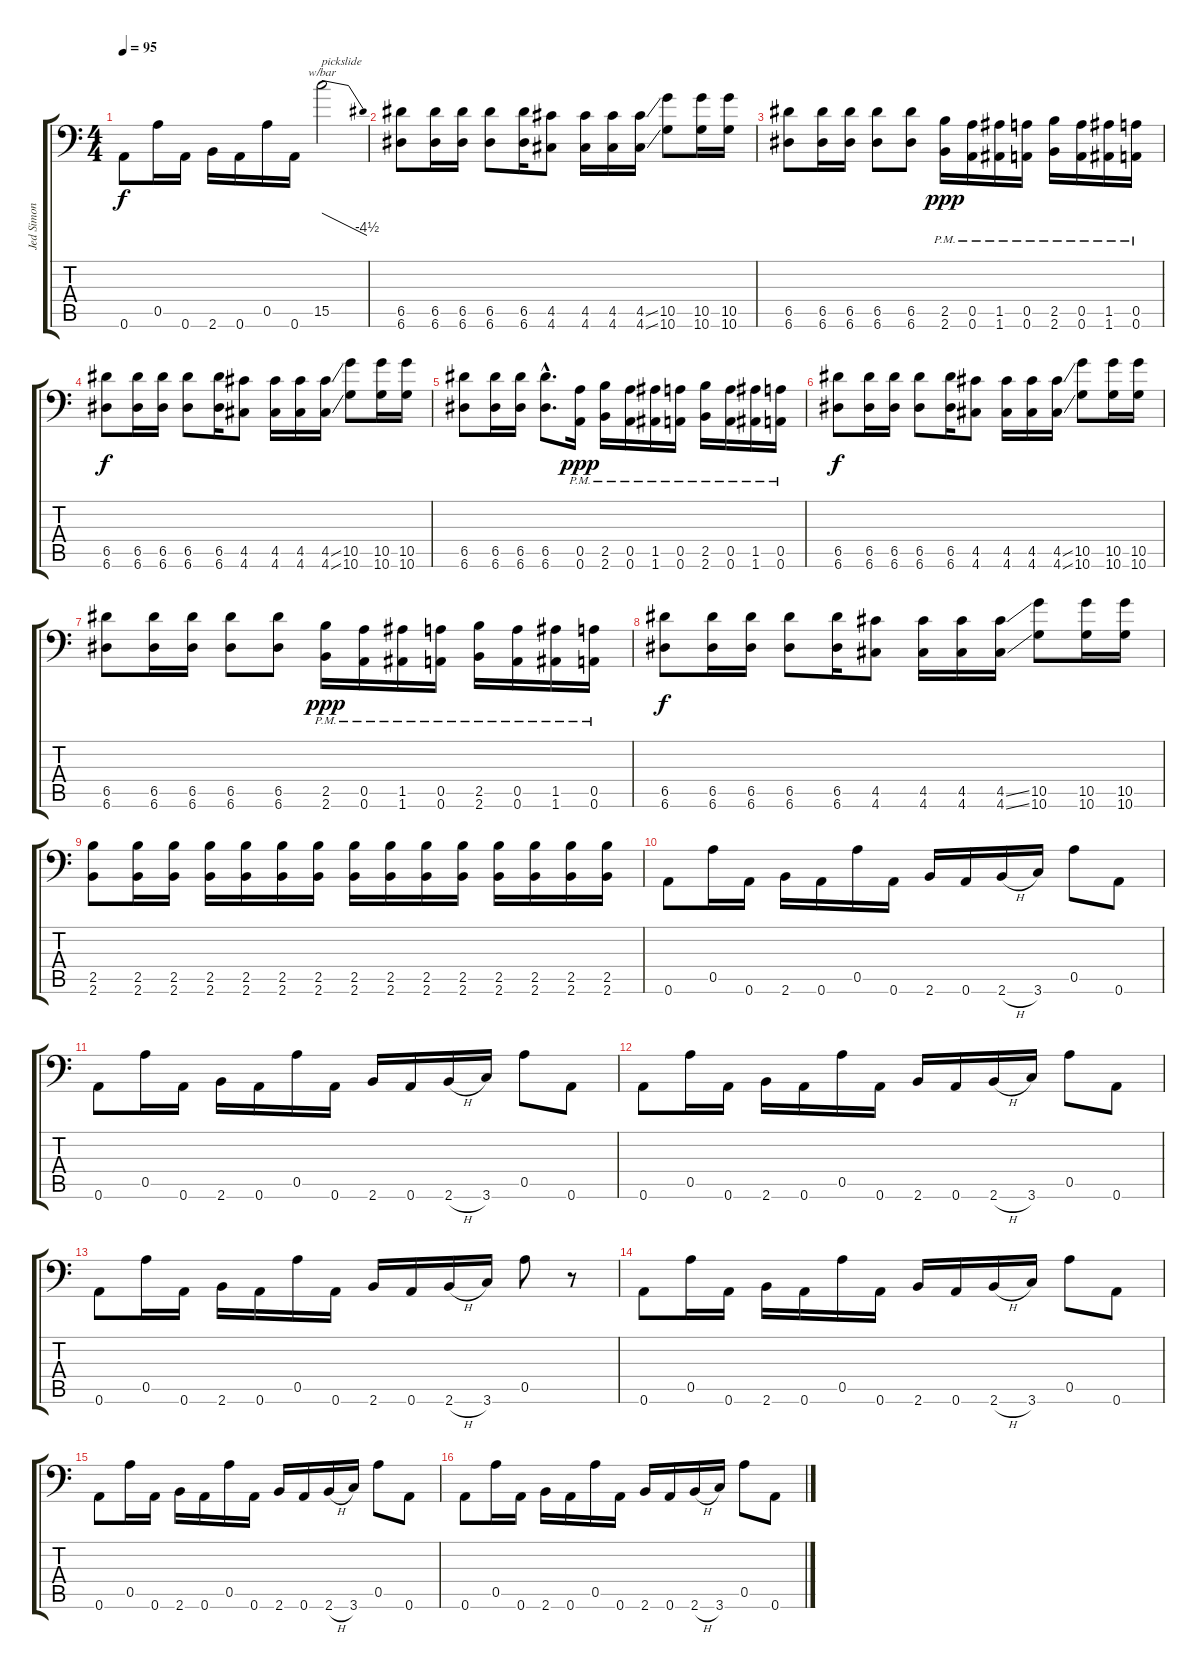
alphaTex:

\track ("Jed Simon" "Jed Simon") {instrument distortionguitar}
\staff {score tabs}
\tuning (E4 A3 E3 A2 A2 A1) {hide}
\ts (4 4)
\tempo 95
\clef f4
\ks c
0.6.8{dy f} 0.5.16 0.6.16 2.6.16 0.6.16 0.5.16 0.6.16 15.5.2{tbe (dive default 0 0 60 -18) txt "pickslide"} |
(6.5 6.6).8 (6.5 6.6).16 (6.5 6.6).16 (6.5 6.6).8 (6.5 6.6).16 (4.5 4.6).8 (4.5 4.6).16 (4.5 4.6).16 (4.5{ss} 4.6{ss}).16 (10.5 10.6).8 (10.5 10.6).16 (10.5 10.6).16 |
(6.5 6.6).8 (6.5 6.6).16 (6.5 6.6).16 (6.5 6.6).8 (6.5 6.6).8 (2.5{pm} 2.6{pm}).16{dy ppp} (0.5{pm} 0.6{pm}).16 (1.5{pm} 1.6{pm}).16 (0.5{pm} 0.6{pm}).16 (2.5{pm} 2.6{pm}).16 (0.5{pm} 0.6{pm}).16 (1.5{pm} 1.6{pm}).16 (0.5{pm} 0.6{pm}).16 |
(6.5 6.6).8{dy f} (6.5 6.6).16 (6.5 6.6).16 (6.5 6.6).8 (6.5 6.6).16 (4.5 4.6).8 (4.5 4.6).16 (4.5 4.6).16 (4.5{ss} 4.6{ss}).16 (10.5 10.6).8 (10.5 10.6).16 (10.5 10.6).16 |
(6.5 6.6).8 (6.5 6.6).16 (6.5 6.6).16 (6.5{hac} 6.6{hac}).8{d} (0.5{pm} 0.6{pm}).16{dy ppp} (2.5{pm} 2.6{pm}).16 (0.5{pm} 0.6{pm}).16 (1.5{pm} 1.6{pm}).16 (0.5{pm} 0.6{pm}).16 (2.5{pm} 2.6{pm}).16 (0.5{pm} 0.6{pm}).16 (1.5{pm} 1.6{pm}).16 (0.5{pm} 0.6{pm}).16 |
(6.5 6.6).8{dy f} (6.5 6.6).16 (6.5 6.6).16 (6.5 6.6).8 (6.5 6.6).16 (4.5 4.6).8 (4.5 4.6).16 (4.5 4.6).16 (4.5{ss} 4.6{ss}).16 (10.5 10.6).8 (10.5 10.6).16 (10.5 10.6).16 |
(6.5 6.6).8 (6.5 6.6).16 (6.5 6.6).16 (6.5 6.6).8 (6.5 6.6).8 (2.5{pm} 2.6{pm}).16{dy ppp} (0.5{pm} 0.6{pm}).16 (1.5{pm} 1.6{pm}).16 (0.5{pm} 0.6{pm}).16 (2.5{pm} 2.6{pm}).16 (0.5{pm} 0.6{pm}).16 (1.5{pm} 1.6{pm}).16 (0.5{pm} 0.6{pm}).16 |
(6.5 6.6).8{dy f} (6.5 6.6).16 (6.5 6.6).16 (6.5 6.6).8 (6.5 6.6).16 (4.5 4.6).8 (4.5 4.6).16 (4.5 4.6).16 (4.5{ss} 4.6{ss}).16 (10.5 10.6).8 (10.5 10.6).16 (10.5 10.6).16 |
(2.5 2.6).8 (2.5 2.6).16 (2.5 2.6).16 (2.5 2.6).16 (2.5 2.6).16 (2.5 2.6).16 (2.5 2.6).16 (2.5 2.6).16 (2.5 2.6).16 (2.5 2.6).16 (2.5 2.6).16 (2.5 2.6).16 (2.5 2.6).16 (2.5 2.6).16 (2.5 2.6).16 |
0.6.8 0.5.16 0.6.16 2.6.16 0.6.16 0.5.16 0.6.16 2.6.16 0.6.16 2.6{h}.16 3.6.16 0.5.8 0.6.8 |
0.6.8 0.5.16 0.6.16 2.6.16 0.6.16 0.5.16 0.6.16 2.6.16 0.6.16 2.6{h}.16 3.6.16 0.5.8 0.6.8 |
0.6.8 0.5.16 0.6.16 2.6.16 0.6.16 0.5.16 0.6.16 2.6.16 0.6.16 2.6{h}.16 3.6.16 0.5.8 0.6.8 |
0.6.8 0.5.16 0.6.16 2.6.16 0.6.16 0.5.16 0.6.16 2.6.16 0.6.16 2.6{h}.16 3.6.16 0.5.8 r.8 |
0.6.8 0.5.16 0.6.16 2.6.16 0.6.16 0.5.16 0.6.16 2.6.16 0.6.16 2.6{h}.16 3.6.16 0.5.8 0.6.8 |
0.6.8 0.5.16 0.6.16 2.6.16 0.6.16 0.5.16 0.6.16 2.6.16 0.6.16 2.6{h}.16 3.6.16 0.5.8 0.6.8 |
0.6.8 0.5.16 0.6.16 2.6.16 0.6.16 0.5.16 0.6.16 2.6.16 0.6.16 2.6{h}.16 3.6.16 0.5.8 0.6.8
